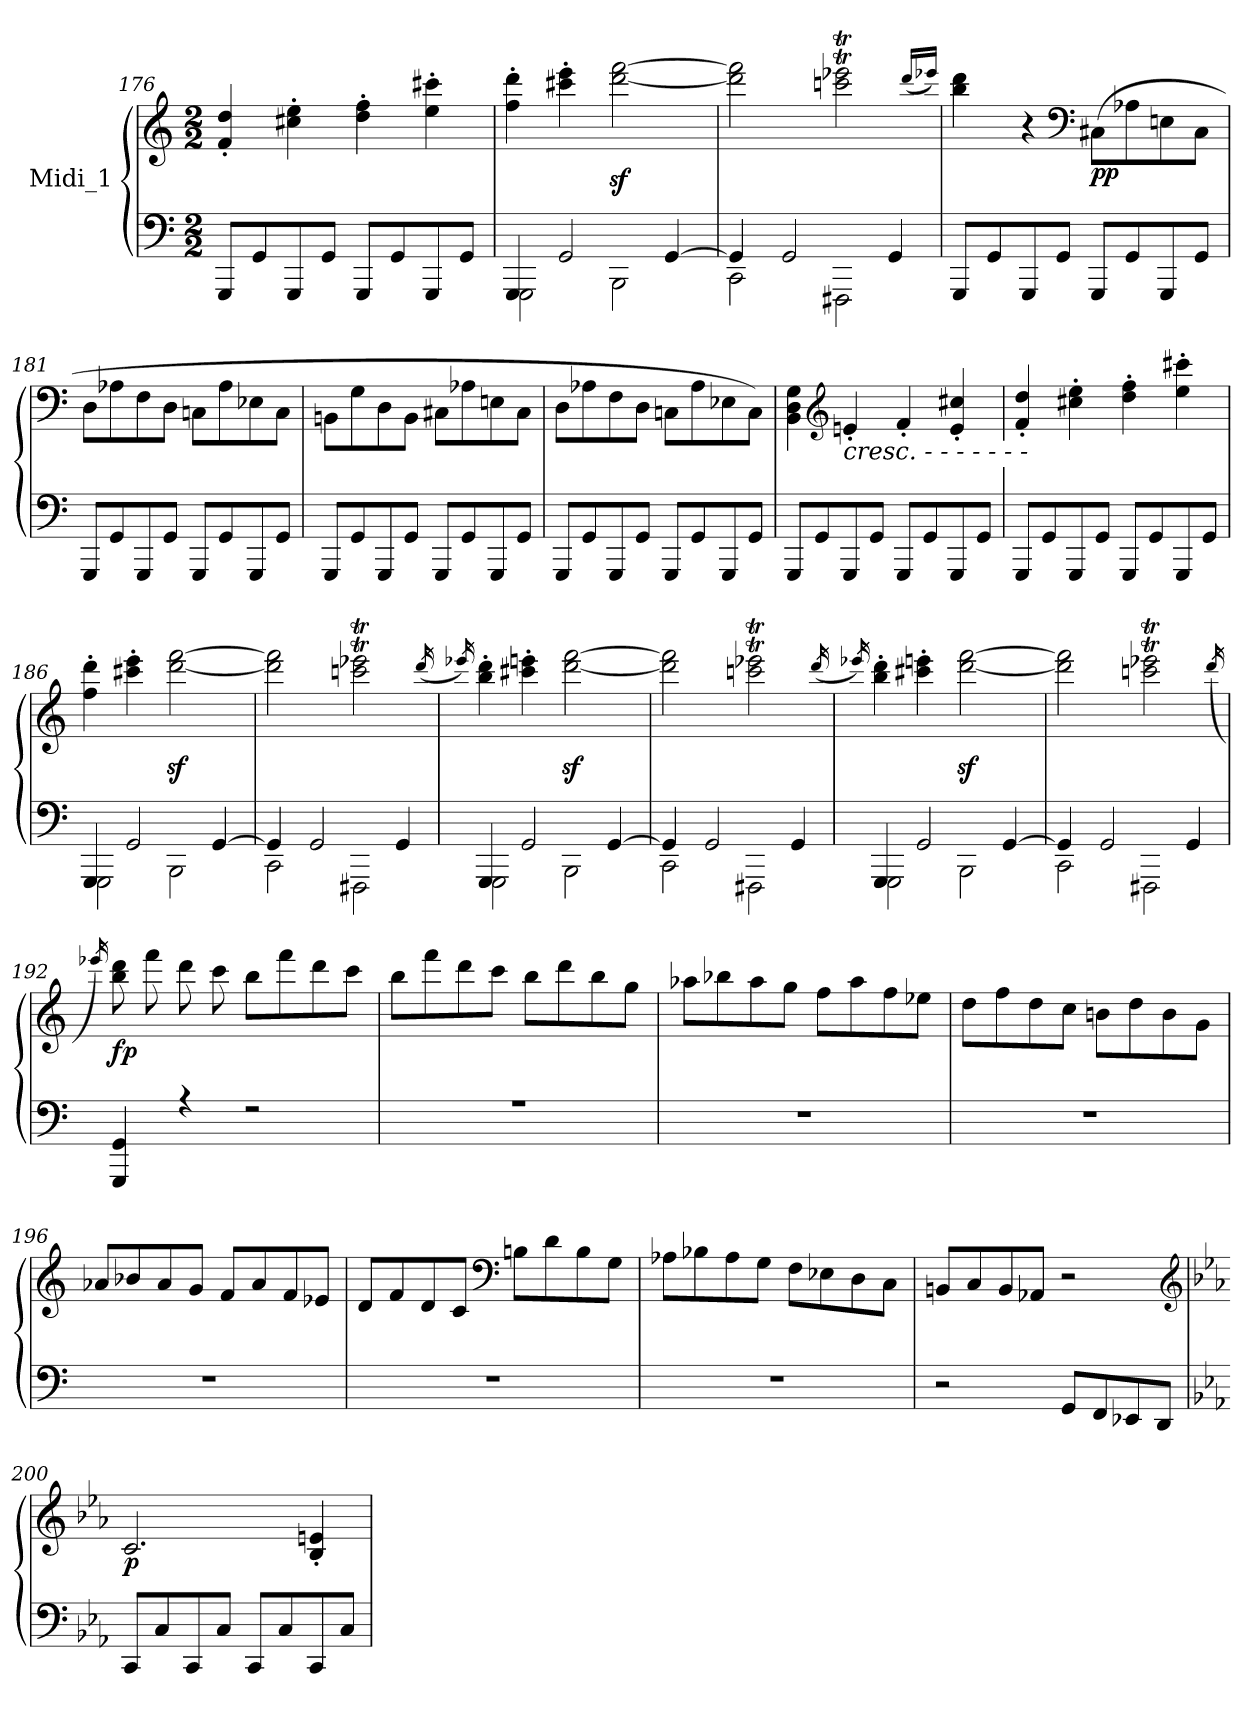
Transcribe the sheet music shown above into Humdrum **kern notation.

**kern	**kern	**dynam
*part1	*part1	*part1
*staff2	*staff1	*staff1/2
*I"Midi_1	*	*
*clefF4	*clefG2	*
*k[]	*k[]	*
*C:	*C:	*
*M2/2	*M2/2	*
=176	=176	=176
*^	*	*
8GGG/L	1ryy	4f' 4dd'	.
8GG/	.	.	.
8GGG/	.	4cc#X' 4ee'	.
8GG/J	.	.	.
8GGG/L	.	4dd' 4ff'	.
8GG/	.	.	.
8GGG/	.	4ee' 4ccc#X'	.
8GG/J	.	.	.
=177	=177	=177	=177
4GGG/	2GGG\	4ff' 4ddd'	.
2GG/	.	4ccc#X' 4eee'	.
.	2BBB\	[2dddz< [2fffz<	.
[4GG/	.	.	.
=178	=178	=178	=178
4GG/]	2CC\	2ddd] 2fff]	.
2GG/	.	.	.
.	2FFF#X\	2cccnT 2eee-XT	.
4GG/	.	.	.
*v	*v	*	*
.	(<16qddd/LL	.
.	16qeee-X/JJ)	.
!!LO:LB:g=z
=180	=180	=180
8GGGL	4bb 4ddd	.
8GG	.	.
8GGG	4r	.
8GGJ	.	.
*	*clefF4	*
!	!	!LO:DY:b
8GGGL	(>8C#XL	pp
8GG	8A-X	.
8GGG	8En	.
8GGJ	8C#J	.
=181	=181	=181
8GGGL	8DL	.
8GG	8A-X	.
8GGG	8F	.
8GGJ	8DJ	.
8GGGL	8CnL	.
8GG	8A-	.
8GGG	8E-X	.
8GGJ	8CJ	.
=182	=182	=182
8GGGL	8BBnL	.
8GG	8G	.
8GGG	8D	.
8GGJ	8BBJ	.
8GGGL	8C#XL	.
8GG	8A-X	.
8GGG	8En	.
8GGJ	8C#J	.
=183	=183	=183
8GGGL	8DL	.
8GG	8A-X	.
8GGG	8F	.
8GGJ	8DJ	.
8GGGL	8CnL	.
8GG	8A-	.
8GGG	8E-X	.
8GGJ	8CJ)	.
!!LO:LB:g=z
=184	=184	=184
*^	*	*
8GGG/L	1ryy	4BB 4D 4G	.
8GG/	.	.	.
*	*	*clefG2	*
!	!	!LO:TX:b:i:t=cresc.    -           -            -            -            -            -            -	!
8GGG/	.	4en'	.
8GG/J	.	.	.
8GGG/L	.	4f'	.
8GG/	.	.	.
8GGG/	.	4e' 4cc#X'	.
8GG/J	.	.	.
=185	=185	=185	=185
8GGG/L	1ryy	4f' 4dd'	.
8GG/	.	.	.
8GGG/	.	4cc#X' 4ee'	.
8GG/J	.	.	.
8GGG/L	.	4dd' 4ff'	.
8GG/	.	.	.
8GGG/	.	4ee' 4ccc#X'	.
8GG/J	.	.	.
=186	=186	=186	=186
4GGG/	2GGG\	4ff' 4ddd'	.
2GG/	.	4ccc#X' 4eee'	.
.	2BBB\	[2dddz< [2fffz<	.
[4GG/	.	.	.
=187	=187	=187	=187
4GG/]	2CC\	2ddd] 2fff]	.
2GG/	.	.	.
.	2FFF#X\	2cccnT 2eee-XT	.
4GG/	.	.	.
.	.	(<16qddd/LL	.
=188	=188	=188	=188
.	.	16qeee-X/JJ)	.
4GGG/	2GGG\	4bb' 4ddd'	.
2GG/	.	4ccc#X' 4eeen'	.
.	2BBB\	[2dddz< [2fffz<	.
[4GG/	.	.	.
!!LO:LB:g=z
=189	=189	=189	=189
4GG/]	2CC\	2ddd] 2fff]	.
2GG/	.	.	.
.	2FFF#X\	2cccnT 2eee-XT	.
4GG/	.	.	.
.	.	(<16qddd/LL	.
=190	=190	=190	=190
.	.	16qeee-X/JJ)	.
4GGG/	2GGG\	4bb' 4ddd'	.
2GG/	.	4ccc#X' 4eeen'	.
.	2BBB\	[2dddz< [2fffz<	.
[4GG/	.	.	.
=191	=191	=191	=191
4GG/]	2CC\	2ddd] 2fff]	.
2GG/	.	.	.
.	2FFF#X\	2cccnT 2eee-XT	.
4GG/	.	.	.
.	.	(<16qddd/LL	.
=192	=192	=192	=192
.	.	16qeee-X/)	.
!	!	!	!LO:DY:b
4GGG/ 4GG/	1ryy	8bb 8ddd	fp
.	.	8fff	.
4r	.	8ddd	.
.	.	8cccJ	.
2r	.	8bbL	.
.	.	8fff	.
.	.	8ddd	.
.	.	8cccJ	.
=193	=193	=193	=193
1r	1ryy	8bbL	.
.	.	8fff	.
.	.	8ddd	.
.	.	8cccJ	.
.	.	8bbL	.
.	.	8ddd	.
.	.	8bb	.
.	.	8ggJ	.
*v	*v	*	*
!!LO:LB:g=z
=194	=194	=194
1r	8aa-XL	.
.	8bb-X	.
.	8aa-	.
.	8ggJ	.
.	8ffL	.
.	8aa-	.
.	8ff	.
.	8ee-XJ	.
=195	=195	=195
1r	8ddL	.
.	8ff	.
.	8dd	.
.	8ccJ	.
.	8bnL	.
.	8dd	.
.	8b	.
.	8gJ	.
=196	=196	=196
1r	8a-XL	.
.	8b-X	.
.	8a-	.
.	8gJ	.
.	8fL	.
.	8a-	.
.	8f	.
.	8e-XJ	.
=197	=197	=197
1r	8dL	.
.	8f	.
.	8d	.
.	8cJ	.
*	*clefF4	*
.	8BnL	.
.	8d	.
.	8B	.
.	8GJ	.
!!LO:LB:g=z
=198	=198	=198
1r	8A-XL	.
.	8B-X	.
.	8A-	.
.	8GJ	.
.	8FL	.
.	8E-X	.
.	8D	.
.	8CJ	.
=199	=199	=199
2r	8BBnL	.
.	8C	.
.	8BB	.
.	8AA-XJ	.
8GGL	2r	.
8FF	.	.
8EE-X	.	.
8DDJ	.	.
*	*clefG2	*
=200	=200	=200
*k[b-e-a-]	*k[b-e-a-]	*
*E-:	*E-:	*
!	!	!LO:DY:b
8CCL	2.c	p
8C	.	.
8CC	.	.
8CJ	.	.
8CCL	.	.
8C	.	.
8CC	4B-' 4en'	.
8CJ	.	.
=	=	=
*-	*-	*-
